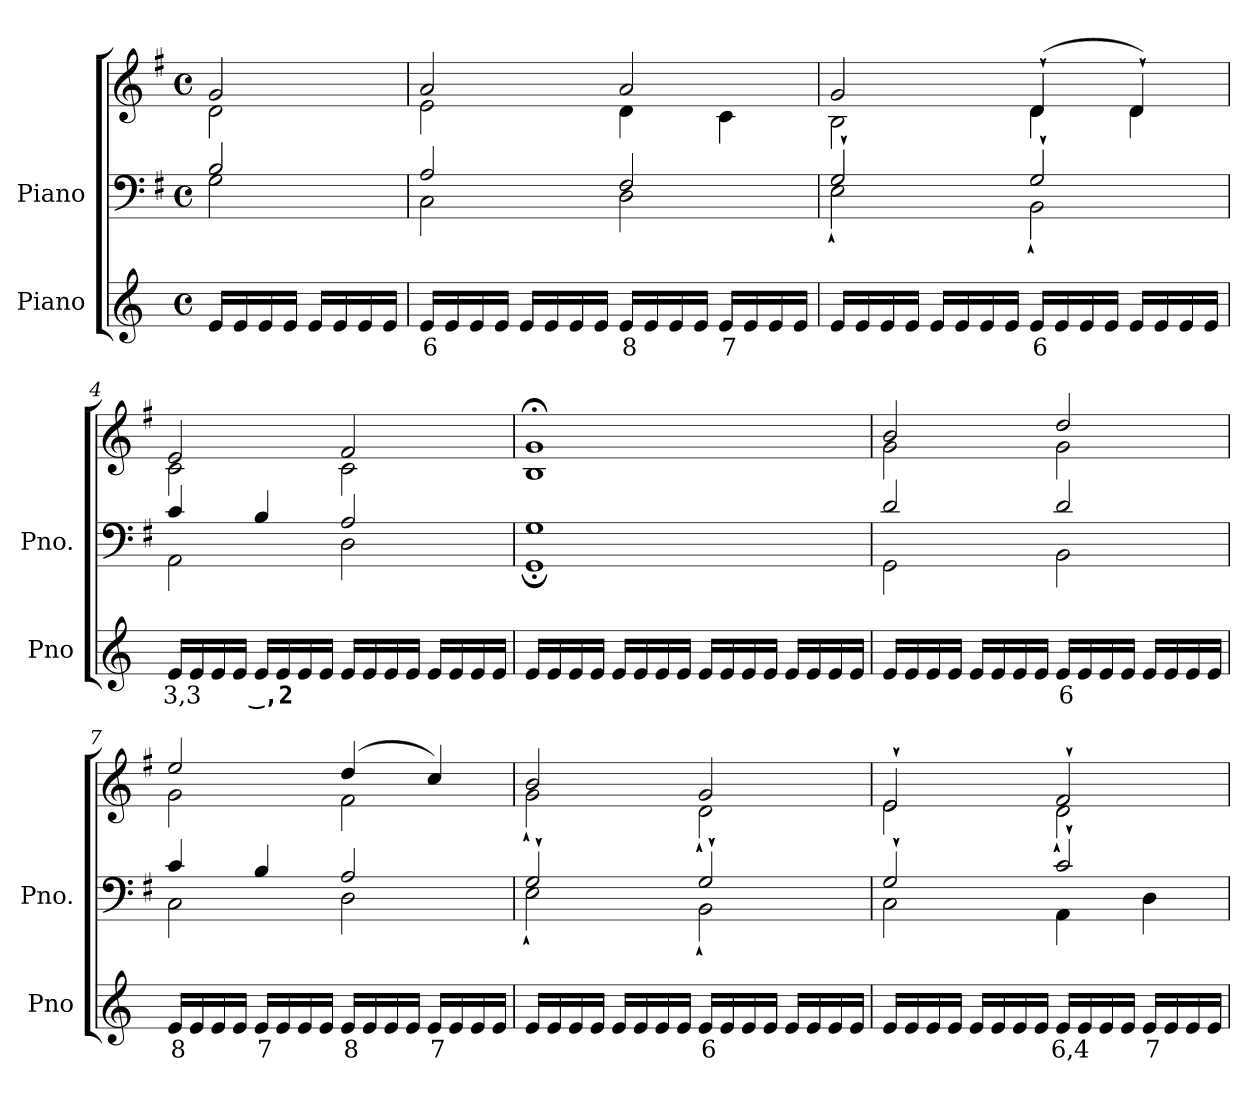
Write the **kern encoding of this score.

**kern	**text	**kern	**kern
*part2	*part2	*part1	*part1
*staff3	*staff3	*staff2	*staff1
*I"Piano	*	*I"Piano	*
*I'Pno	*	*I'Pno.	*
*clefG2	*	*clefF4	*clefG2
*k[]	*	*k[f#]	*k[f#]
*M4/4	*	*M4/4	*M4/4
*met(c)	*	*met(c)	*met(c)
=1	=1	=1	=1
*	*	*^	*^
16e/LL	.	2B/	2G\	2g/	2d\
16e/	.	.	.	.	.
16e/	.	.	.	.	.
16e/JJ	.	.	.	.	.
16e/LL	.	.	.	.	.
16e/	.	.	.	.	.
16e/	.	.	.	.	.
16e/JJ	.	.	.	.	.
=2	=2	=2	=2	=2	=2
!	!LO:LY:b	!	!	!	!
16e/LL	6	2A/	2C\	2a/	2e\
16e/	.	.	.	.	.
16e/	.	.	.	.	.
16e/JJ	.	.	.	.	.
16e/LL	.	.	.	.	.
16e/	.	.	.	.	.
16e/	.	.	.	.	.
16e/JJ	.	.	.	.	.
!	!LO:LY:b	!	!	!	!
16e/LL	8	2F#/	2D\	2a/	4d\
16e/	.	.	.	.	.
16e/	.	.	.	.	.
16e/JJ	.	.	.	.	.
!	!LO:LY:b	!	!	!	!
16e/LL	7	.	.	.	4c\
16e/	.	.	.	.	.
16e/	.	.	.	.	.
16e/JJ	.	.	.	.	.
=3	=3	=3	=3	=3	=3
16e/LL	.	2G`/	2E`\	2g/	2B\
16e/	.	.	.	.	.
16e/	.	.	.	.	.
16e/JJ	.	.	.	.	.
16e/LL	.	.	.	.	.
16e/	.	.	.	.	.
16e/	.	.	.	.	.
16e/JJ	.	.	.	.	.
!	!LO:LY:b	!	!	!	!
16e/LL	6	2G`/	2BB`\	(>4d`/	4d\
16e/	.	.	.	.	.
16e/	.	.	.	.	.
16e/JJ	.	.	.	.	.
16e/LL	.	.	.	4d`/)	4d\
16e/	.	.	.	.	.
16e/	.	.	.	.	.
16e/JJ	.	.	.	.	.
=4	=4	=4	=4	=4	=4
!	!LO:LY:b	!	!	!	!
16e/LL	3,3	4c/	2AA\	2e/	2c\
16e/	.	.	.	.	.
16e/	.	.	.	.	.
16e/JJ	.	.	.	.	.
!	!LO:LY:b	!	!	!	!
16e/LL	_,2	4B/	.	.	.
16e/	.	.	.	.	.
16e/	.	.	.	.	.
16e/JJ	.	.	.	.	.
16e/LL	.	2A/	2D\	2f#/	2c\
16e/	.	.	.	.	.
16e/	.	.	.	.	.
16e/JJ	.	.	.	.	.
16e/LL	.	.	.	.	.
16e/	.	.	.	.	.
16e/	.	.	.	.	.
16e/JJ	.	.	.	.	.
=5	=5	=5	=5	=5	=5
16e/LL	.	1G	1GG;	1g;<	1B
16e/	.	.	.	.	.
16e/	.	.	.	.	.
16e/JJ	.	.	.	.	.
16e/LL	.	.	.	.	.
16e/	.	.	.	.	.
16e/	.	.	.	.	.
16e/JJ	.	.	.	.	.
16e/LL	.	.	.	.	.
16e/	.	.	.	.	.
16e/	.	.	.	.	.
16e/JJ	.	.	.	.	.
16e/LL	.	.	.	.	.
16e/	.	.	.	.	.
16e/	.	.	.	.	.
16e/JJ	.	.	.	.	.
=6	=6	=6	=6	=6	=6
16e/LL	.	2d/	2GG\	2b/	2g\
16e/	.	.	.	.	.
16e/	.	.	.	.	.
16e/JJ	.	.	.	.	.
16e/LL	.	.	.	.	.
16e/	.	.	.	.	.
16e/	.	.	.	.	.
16e/JJ	.	.	.	.	.
!	!LO:LY:b	!	!	!	!
16e/LL	6	2d/	2BB\	2dd/	2g\
16e/	.	.	.	.	.
16e/	.	.	.	.	.
16e/JJ	.	.	.	.	.
16e/LL	.	.	.	.	.
16e/	.	.	.	.	.
16e/	.	.	.	.	.
16e/JJ	.	.	.	.	.
=7	=7	=7	=7	=7	=7
!	!LO:LY:b	!	!	!	!
16e/LL	8	4c/	2C\	2ee/	2g\
16e/	.	.	.	.	.
16e/	.	.	.	.	.
16e/JJ	.	.	.	.	.
!	!LO:LY:b	!	!	!	!
16e/LL	7	4B/	.	.	.
16e/	.	.	.	.	.
16e/	.	.	.	.	.
16e/JJ	.	.	.	.	.
!	!LO:LY:b	!	!	!	!
16e/LL	8	2A/	2D\	(>4dd/	2f#\
16e/	.	.	.	.	.
16e/	.	.	.	.	.
16e/JJ	.	.	.	.	.
!	!LO:LY:b	!	!	!	!
16e/LL	7	.	.	4cc/)	.
16e/	.	.	.	.	.
16e/	.	.	.	.	.
16e/JJ	.	.	.	.	.
=8	=8	=8	=8	=8	=8
16e/LL	.	2G`/	2E`\	2b/	2g`\
16e/	.	.	.	.	.
16e/	.	.	.	.	.
16e/JJ	.	.	.	.	.
16e/LL	.	.	.	.	.
16e/	.	.	.	.	.
16e/	.	.	.	.	.
16e/JJ	.	.	.	.	.
!	!LO:LY:b	!	!	!	!
16e/LL	6	2G`/	2BB`\	2g/	2d`\
16e/	.	.	.	.	.
16e/	.	.	.	.	.
16e/JJ	.	.	.	.	.
16e/LL	.	.	.	.	.
16e/	.	.	.	.	.
16e/	.	.	.	.	.
16e/JJ	.	.	.	.	.
=9	=9	=9	=9	=9	=9
16e/LL	.	2G`/	2C\	2e`/	2e\
16e/	.	.	.	.	.
16e/	.	.	.	.	.
16e/JJ	.	.	.	.	.
16e/LL	.	.	.	.	.
16e/	.	.	.	.	.
16e/	.	.	.	.	.
16e/JJ	.	.	.	.	.
!	!LO:LY:b	!	!	!	!
16e/LL	6,4	2c`/	4AA\	2f#`/	2d`\
16e/	.	.	.	.	.
16e/	.	.	.	.	.
16e/JJ	.	.	.	.	.
!	!LO:LY:b	!	!	!	!
16e/LL	7	.	4D\	.	.
16e/	.	.	.	.	.
16e/	.	.	.	.	.
16e/JJ	.	.	.	.	.
*	*	*v	*v	*	*
*	*	*	*v	*v
=	=	=	=
*-	*-	*-	*-
